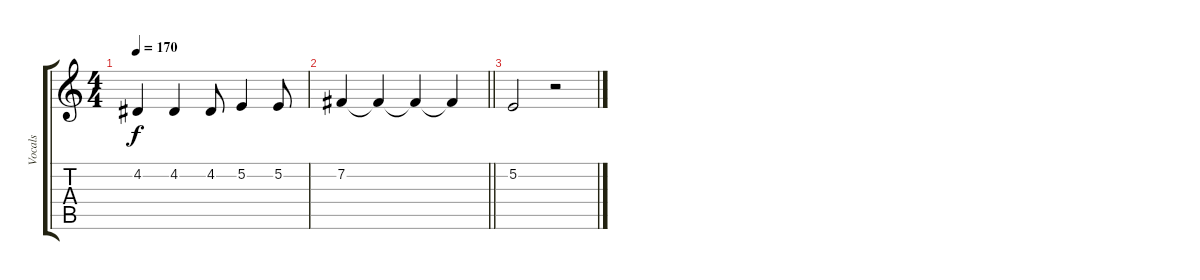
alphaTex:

\track ("Vocals" "Vocals") {instrument clarinet}
\staff {score tabs}
\tuning (E4 B3 G3 D3 A2 E2) {hide}
\ts (4 4)
\tempo 170
\clef g2
\ks c
4.2.4{dy f} 4.2.4 4.2.8 5.2.4 5.2.8 |
\barLineRight lightlight
7.2.4 7.2{t}.4 7.2{t}.4 7.2{t}.4 |
5.2.2 r.2
